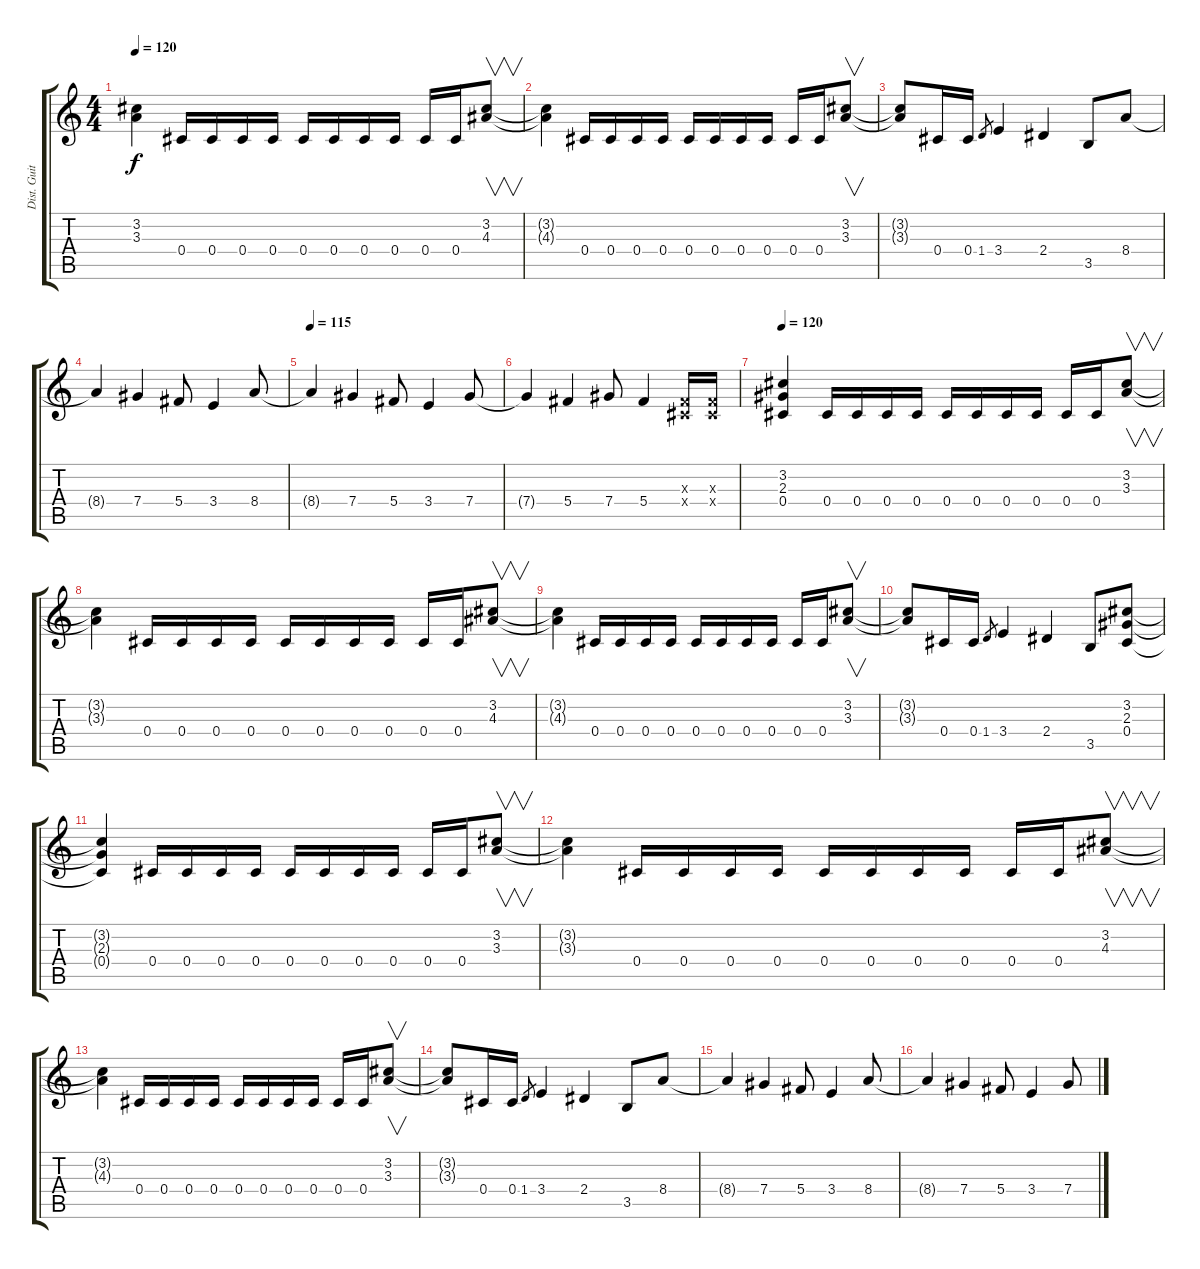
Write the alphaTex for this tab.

\track ("Dist. Guitar 2" "Dist. Guit") {instrument distortionguitar}
\staff {score tabs}
\tuning (Eb4 Bb3 Gb3 Db3 Ab2 Eb2) {hide}
\ts (4 4)
\tempo 120
\clef g2
\ks c
(3.2{t} 3.3{t}).4{dy f} 0.4.16 0.4.16 0.4.16 0.4.16 0.4.16 0.4.16 0.4.16 0.4.16 0.4.16 0.4.16 (3.2 4.3).8{v} |
(3.2{t} 4.3{t}).4 0.4.16 0.4.16 0.4.16 0.4.16 0.4.16 0.4.16 0.4.16 0.4.16 0.4.16 0.4.16 (3.2 3.3).8{v} |
(3.2{t} 3.3{t}).8 0.4.16 0.4.16 1.4.8{gr} 3.4.4 2.4.4 3.5.8 8.4.8 |
8.4{t}.4 7.4.4 5.4.8 3.4.4 8.4.8 |
\tempo 115
8.4{t}.4 7.4.4 5.4.8 3.4.4 7.4.8 |
7.4{t}.4 5.4.4 7.4.8 5.4.4 (0.3{x} 0.4{x}).16 (0.3{x} 0.4{x}).16 |
\tempo 120
(3.2 2.3 0.4).4 0.4.16 0.4.16 0.4.16 0.4.16 0.4.16 0.4.16 0.4.16 0.4.16 0.4.16 0.4.16 (3.2 3.3).8{v} |
(3.2{t} 3.3{t}).4 0.4.16 0.4.16 0.4.16 0.4.16 0.4.16 0.4.16 0.4.16 0.4.16 0.4.16 0.4.16 (3.2 4.3).8{v} |
(3.2{t} 4.3{t}).4 0.4.16 0.4.16 0.4.16 0.4.16 0.4.16 0.4.16 0.4.16 0.4.16 0.4.16 0.4.16 (3.2 3.3).8{v} |
(3.2{t} 3.3{t}).8 0.4.16 0.4.16 1.4.8{gr} 3.4.4 2.4.4 3.5.8 (3.2 2.3 0.4).8 |
(3.2{t} 2.3{t} 0.4{t}).4 0.4.16 0.4.16 0.4.16 0.4.16 0.4.16 0.4.16 0.4.16 0.4.16 0.4.16 0.4.16 (3.2 3.3).8{v} |
(3.2{t} 3.3{t}).4 0.4.16 0.4.16 0.4.16 0.4.16 0.4.16 0.4.16 0.4.16 0.4.16 0.4.16 0.4.16 (3.2 4.3).8{v} |
(3.2{t} 4.3{t}).4 0.4.16 0.4.16 0.4.16 0.4.16 0.4.16 0.4.16 0.4.16 0.4.16 0.4.16 0.4.16 (3.2 3.3).8{v} |
(3.2{t} 3.3{t}).8 0.4.16 0.4.16 1.4.8{gr} 3.4.4 2.4.4 3.5.8 8.4.8 |
8.4{t}.4 7.4.4 5.4.8 3.4.4 8.4.8 |
8.4{t}.4 7.4.4 5.4.8 3.4.4 7.4.8
